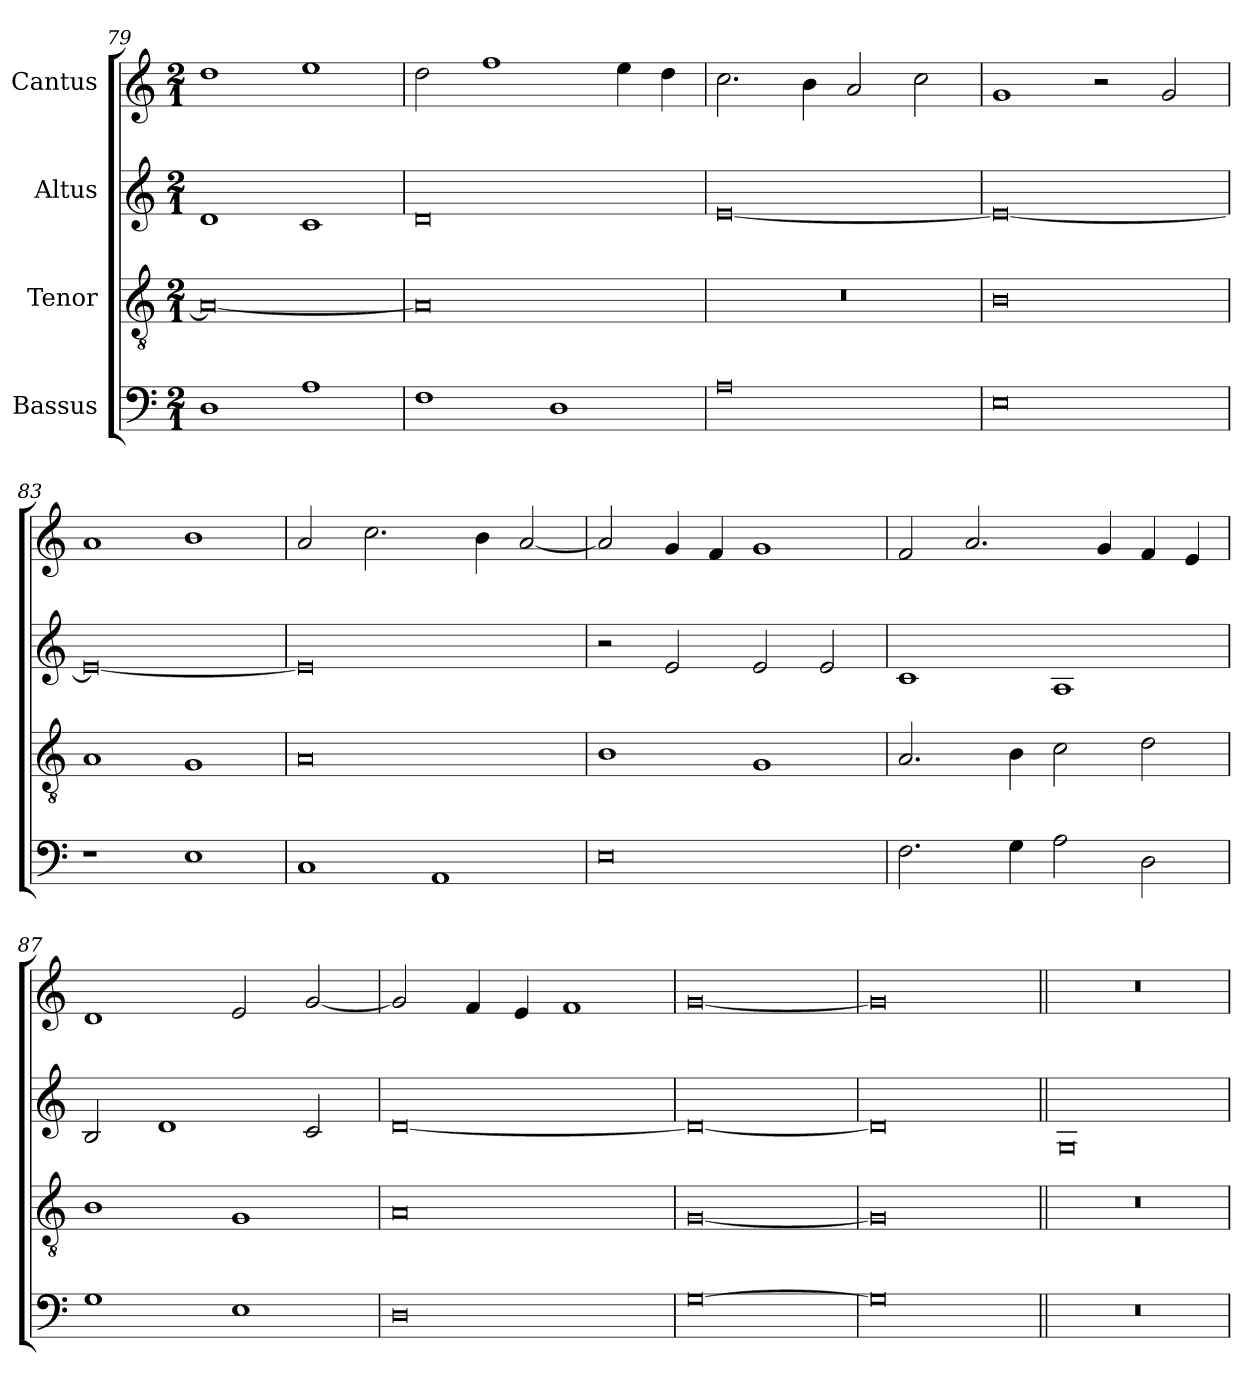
**kern	**kern	**kern	**kern
*part4	*part3	*part2	*part1
*staff4	*staff3	*staff2	*staff1
*I"Bassus	*I"Tenor	*I"Altus	*I"Cantus
*clefF4	*clefGv2	*clefG2	*clefG2
*	*ITrd7c12	*	*
*k[]	*k[]	*k[]	*k[]
*C:	*C:	*C:	*C:
*M2/1	*M2/1	*M2/1	*M2/1
=79	=79	=79	=79
1Di	0AAi_<	1di	1ddi
1Ai	.	1ci	1eei
=80	=80	=80	=80
1Fi	0AAi]	0di	2ddi\
.	.	.	1ffi
1Di	.	.	.
.	.	.	4eei\
.	.	.	4ddi\
=81	=81	=81	=81
!	!LO:N:vis=1	!	!
0Ai	0r	[<0ei	2.cci\
.	.	.	4bi\
.	.	.	2ai/
.	.	.	2cci\
=82	=82	=82	=82
0Ei	0BBi	0ei_<	1gi
.	.	.	2r
.	.	.	2gi/
!!LO:LB:g=z
=83	=83	=83	=83
1r	1AAi	0ei_<	1ai
1Ei	1GGi	.	1bi
=84	=84	=84	=84
1Ci	0AAi	0ei]	2ai/
.	.	.	2.cci\
1AAi	.	.	.
.	.	.	4bi\
.	.	.	[<2ai/
=85	=85	=85	=85
0Ei	1BBi	2r	2ai/]
.	.	2ei/	4gi/
.	.	.	4fi/
.	1GGi	2ei/	1gi
.	.	2ei/	.
=86	=86	=86	=86
2.Fi\	2.AAi/	1ci	2fi/
.	.	.	2.ai/
4Gi\	4BBi\	.	.
2Ai\	2Ci\	1Ai	.
.	.	.	4gi/
2Di\	2Di\	.	4fi/
.	.	.	4ei/
=87	=87	=87	=87
1Gi	1BBi	2Bi/	1di
.	.	1di	.
1Ei	1GGi	.	2ei/
.	.	2ci/	[<2gi/
=88	=88	=88	=88
0Di	0AAi	[<0di	2gi/]
.	.	.	4fi/
.	.	.	4ei/
.	.	.	1fi
!!LO:LB:g=z
=89	=89	=89	=89
[>0Gi	[<0GGi	0di_<	[<0gi
=90	=90	=90	=90
0Gi]	0GGi]	0di]	0gi]
=91||	=91||	=91||	=91||
!LO:N:vis=1	!LO:N:vis=1	!	!LO:N:vis=1
0r	0r	0Gi	0r
=	=	=	=
*-	*-	*-	*-
